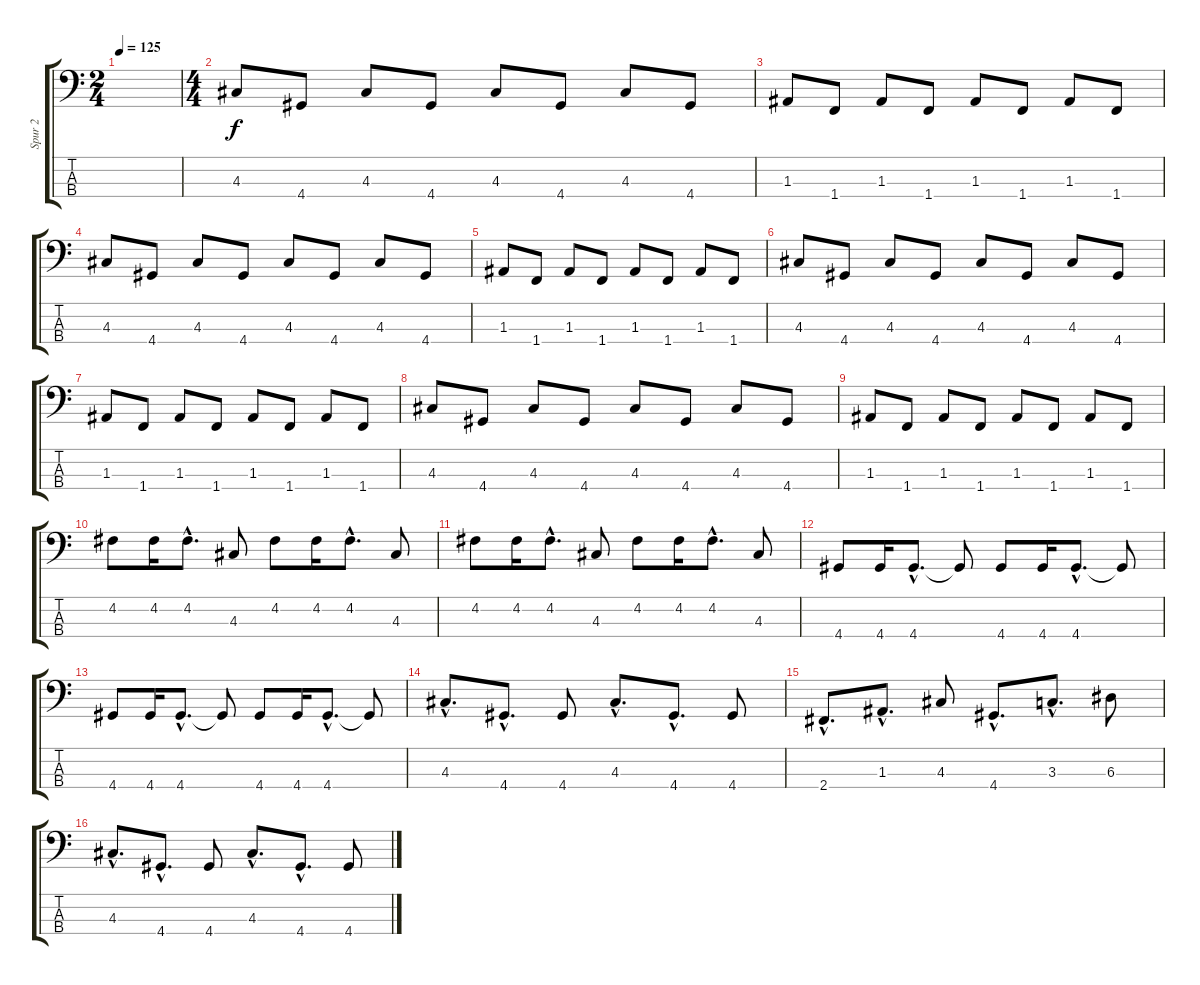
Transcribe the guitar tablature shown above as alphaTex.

\track ("Spur 2" "Spur 2") {instrument electricbassfinger}
\staff {score tabs}
\tuning (G2 D2 A1 E1) {hide}
\ts (2 4)
\tempo 125
\clef f4
\ks c
|
\ts (4 4)
4.3.8 4.4.8 4.3.8 4.4.8 4.3.8 4.4.8 4.3.8 4.4.8 |
1.3.8 1.4.8 1.3.8 1.4.8 1.3.8 1.4.8 1.3.8 1.4.8 |
4.3.8 4.4.8 4.3.8 4.4.8 4.3.8 4.4.8 4.3.8 4.4.8 |
1.3.8 1.4.8 1.3.8 1.4.8 1.3.8 1.4.8 1.3.8 1.4.8 |
4.3.8 4.4.8 4.3.8 4.4.8 4.3.8 4.4.8 4.3.8 4.4.8 |
1.3.8 1.4.8 1.3.8 1.4.8 1.3.8 1.4.8 1.3.8 1.4.8 |
4.3.8 4.4.8 4.3.8 4.4.8 4.3.8 4.4.8 4.3.8 4.4.8 |
1.3.8 1.4.8 1.3.8 1.4.8 1.3.8 1.4.8 1.3.8 1.4.8 |
4.2.8 4.2.16 4.2{hac}.8{d} 4.3.8 4.2.8 4.2.16 4.2{hac}.8{d} 4.3.8 |
4.2.8 4.2.16 4.2{hac}.8{d} 4.3.8 4.2.8 4.2.16 4.2{hac}.8{d} 4.3.8 |
4.4.8 4.4.16 4.4{hac}.8{d} 4.4{t}.8 4.4.8 4.4.16 4.4{hac}.8{d} 4.4{t}.8 |
4.4.8 4.4.16 4.4{hac}.8{d} 4.4{t}.8 4.4.8 4.4.16 4.4{hac}.8{d} 4.4{t}.8 |
4.3{hac}.8{d} 4.4{hac}.8{d} 4.4.8 4.3{hac}.8{d} 4.4{hac}.8{d} 4.4.8 |
2.4{hac}.8{d} 1.3{hac}.8{d} 4.3.8 4.4{hac}.8{d} 3.3{hac}.8{d} 6.3.8 |
4.3{hac}.8{d} 4.4{hac}.8{d} 4.4.8 4.3{hac}.8{d} 4.4{hac}.8{d} 4.4.8
